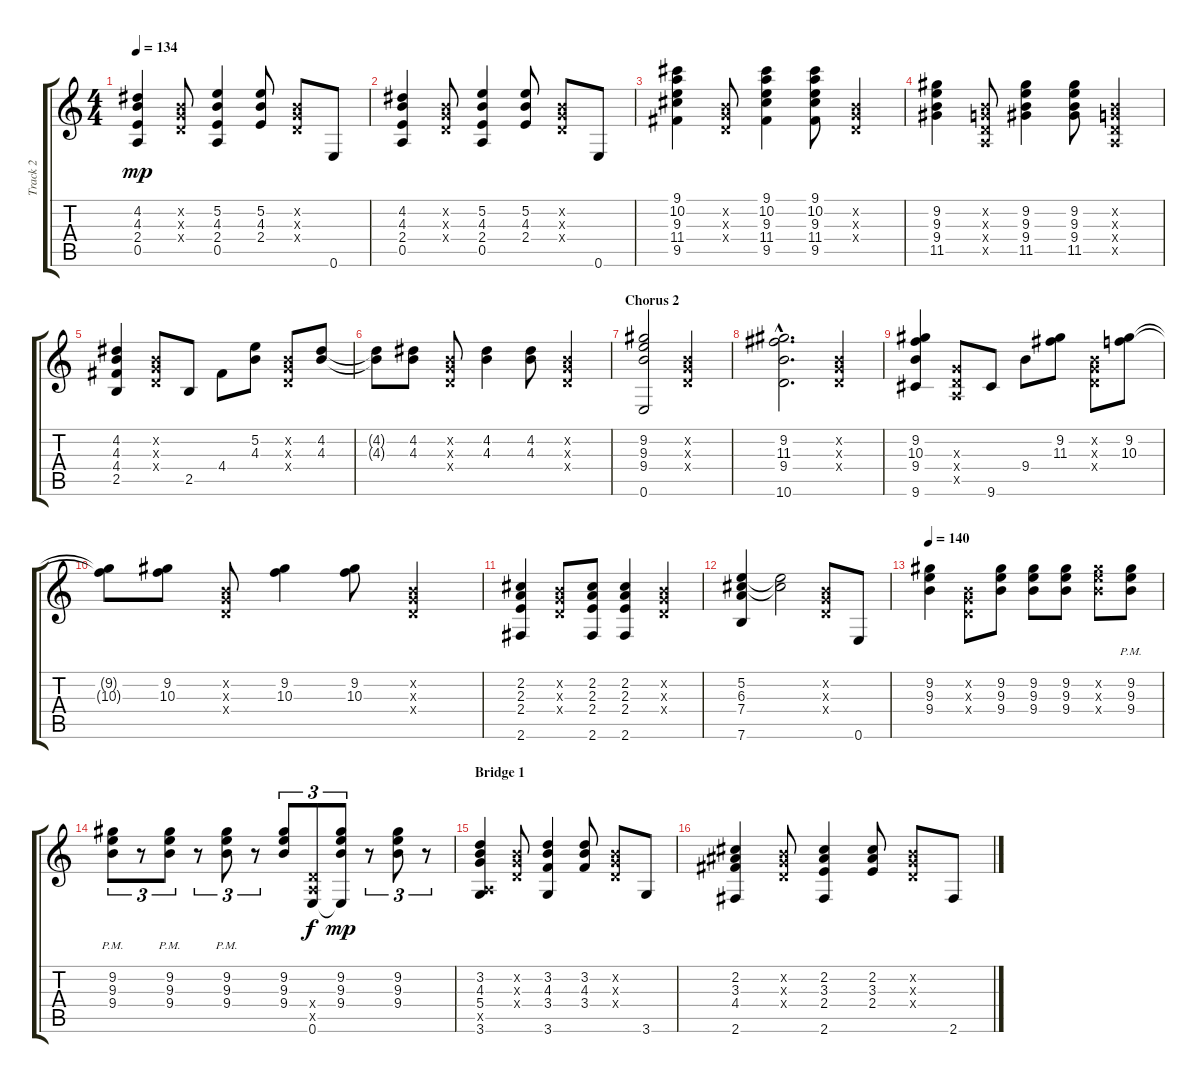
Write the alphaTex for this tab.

\track ("Track 2" "Track 2") {instrument acousticguitarsteel}
\staff {score tabs}
\tuning (E4 B3 G3 D3 A2 E2) {hide}
\ts (4 4)
\tempo 134
\clef g2
\ks c
(4.2 4.3 2.4 0.5).4{dy mp} (0.2{x} 0.3{x} 0.4{x}).8 (5.2 4.3 2.4 0.5).4 (5.2 4.3 2.4).8 (0.2{x} 0.3{x} 0.4{x}).8 0.6.8 |
(4.2 4.3 2.4 0.5).4 (0.2{x} 0.3{x} 0.4{x}).8 (5.2 4.3 2.4 0.5).4 (5.2 4.3 2.4).8 (0.2{x} 0.3{x} 0.4{x}).8 0.6.8 |
(9.1 10.2 9.3 11.4 9.5).4 (0.2{x} 0.3{x} 0.4{x}).8 (9.1 10.2 9.3 11.4 9.5).4 (9.1 10.2 9.3 11.4 9.5).8 (0.2{x} 0.3{x} 0.4{x}).4 |
(9.2 9.3 9.4 11.5).4 (0.2{x} 0.3{x} 0.4{x} 0.5{x}).8 (9.2 9.3 9.4 11.5).4 (9.2 9.3 9.4 11.5).8 (0.2{x} 0.3{x} 0.4{x} 0.5{x}).4 |
(4.2 4.3 4.4 2.5).4 (0.2{x} 0.3{x} 0.4{x}).8 2.5.8 4.4.8 (5.2 4.3).8 (0.2{x} 0.3{x} 0.4{x}).8 (4.2 4.3).8 |
(4.2{t} 4.3{t}).8 (4.2 4.3).8 (0.2{x} 0.3{x} 0.4{x}).8 (4.2 4.3).4 (4.2 4.3).8 (0.2{x} 0.3{x} 0.4{x}).4 |
\section ("" "Chorus 2")
(9.2 9.3 9.4 0.6).2 (0.2{x} 0.3{x} 0.4{x}).2 |
(9.2{hac} 11.3{hac} 9.4{hac} 10.6{hac}).2{d} (0.2{x} 0.3{x} 0.4{x}).4 |
(9.2 10.3 9.4 9.6).4 (0.3{x} 0.4{x} 0.5{x}).8 9.6.8 9.4.8 (9.2 11.3).8 (0.2{x} 0.3{x} 0.4{x}).8 (9.2 10.3).8 |
(9.2{t} 10.3{t}).8 (9.2 10.3).8 (0.2{x} 0.3{x} 0.4{x}).8 (9.2 10.3).4 (9.2 10.3).8 (0.2{x} 0.3{x} 0.4{x}).4 |
(2.2 2.3 2.4 2.6).4 (0.2{x} 0.3{x} 0.4{x}).8 (2.2 2.3 2.4 2.6).8 (2.2 2.3 2.4 2.6).4 (0.2{x} 0.3{x} 0.4{x}).4 |
(5.2 6.3 7.4 7.6).4 (5.2{t} 6.3{t}).2 (0.2{x} 0.3{x} 0.4{x}).8 0.6.8 |
\tempo 140
(9.2 9.3 9.4).4 (0.2{x} 0.3{x} 0.4{x}).8 (9.2 9.3 9.4).8 (9.2 9.3 9.4).8 (9.2 9.3 9.4).8 (9.2{x} 9.3{x} 9.4{x}).8 (9.2{pm} 9.3{pm} 9.4{pm}).8 |
(9.2{pm} 9.3{pm} 9.4{pm}).8{tu (3 2)} r.8{tu (3 2)} (9.2{pm} 9.3{pm} 9.4{pm}).8{tu (3 2)} r.8{tu (3 2)} (9.2{pm} 9.3{pm} 9.4{pm}).8{tu (3 2)} r.8{tu (3 2)} (9.2 9.3 9.4).8{tu (3 2)} (0.4{x} 0.5{x} 0.6).8{tu (3 2) dy f} (9.2 9.3 9.4 0.6{t}).8{tu (3 2) dy mp} r.8{tu (3 2)} (9.2 9.3 9.4).8{tu (3 2)} r.8{tu (3 2)} |
\section ("" "Bridge 1")
(3.2 4.3 5.4 0.5{x} 3.6).4 (0.2{x} 0.3{x} 0.4{x}).8 (3.2 4.3 3.4 3.6).4 (3.2 4.3 3.4).8 (0.2{x} 0.3{x} 0.4{x}).8 3.6.8 |
(2.2 3.3 4.4 2.6).4 (0.2{x} 0.3{x} 0.4{x}).8 (2.2 3.3 2.4 2.6).4 (2.2 3.3 2.4).8 (0.2{x} 0.3{x} 0.4{x}).8 2.6.8
